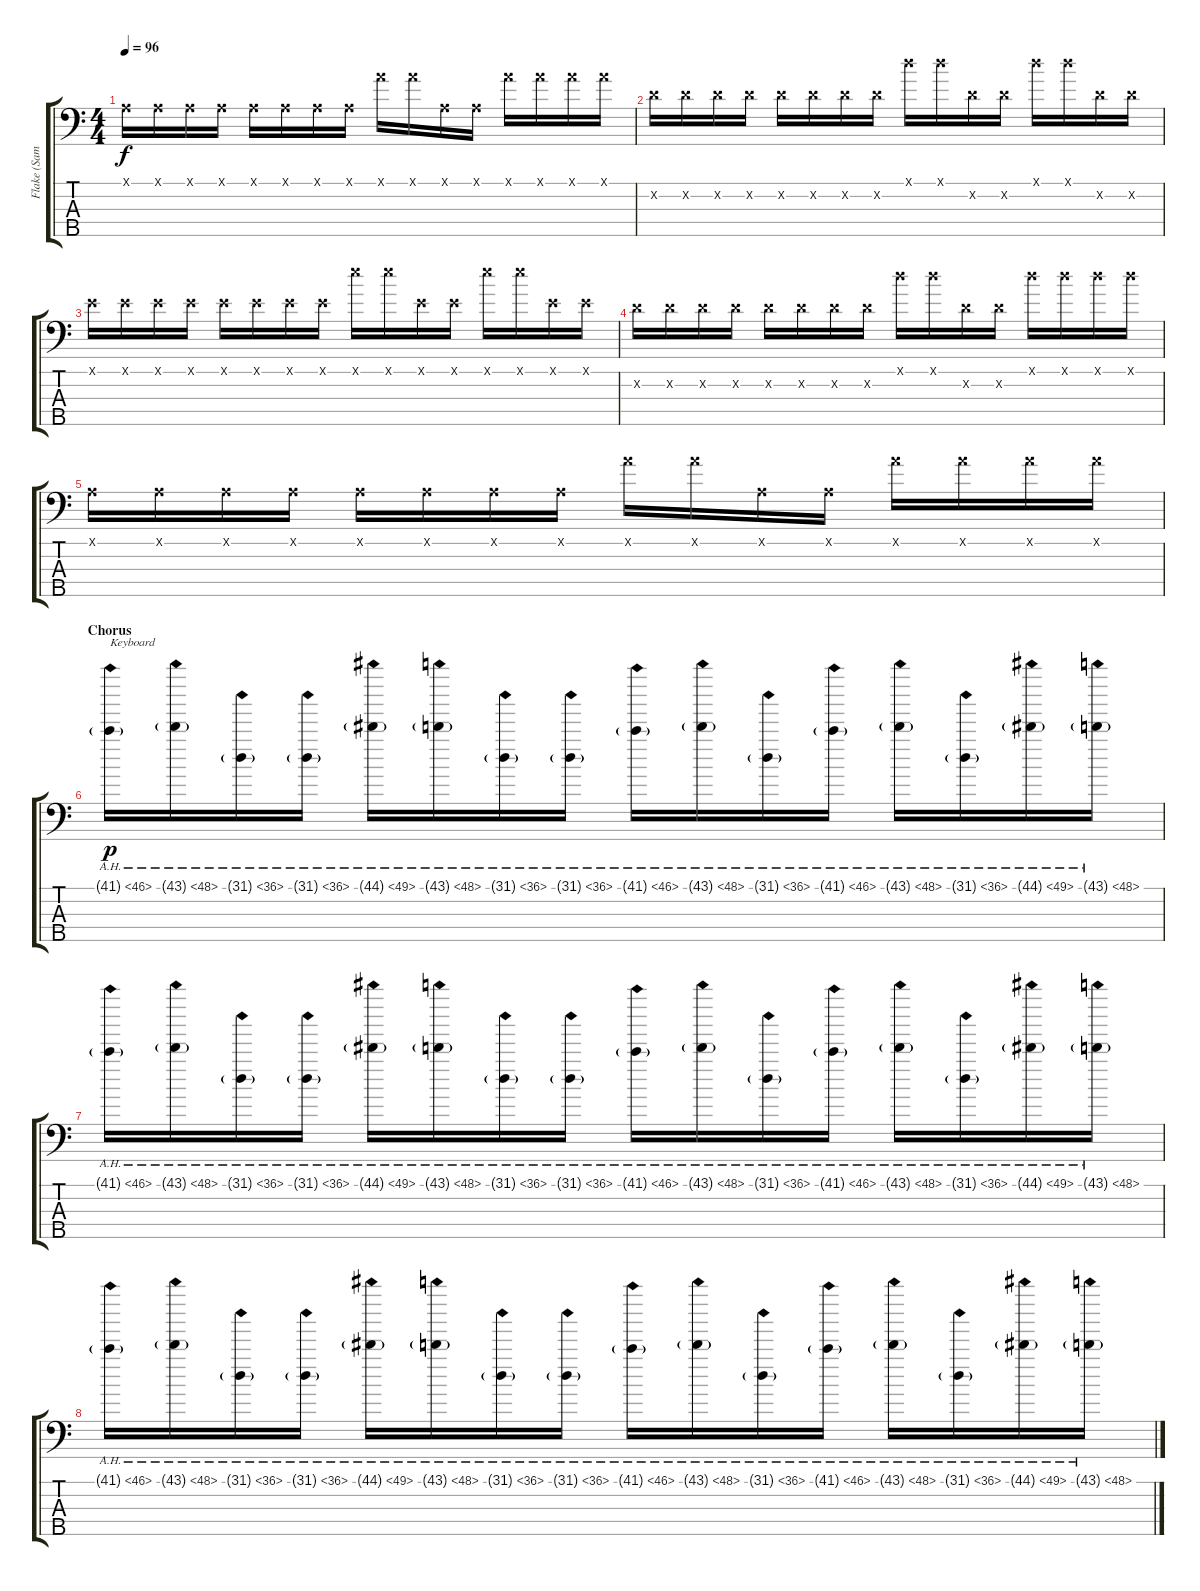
\track ("Flake (Sample 2 + Keyboard)" "Flake (Sam") {instrument lead2sawtooth}
\staff {score tabs}
\tuning (G2 D2 A1 E1 B0) {hide}
\ts (4 4)
\tempo 96
\clef f4
\ks c
14.1{x}.16{dy f} 14.1{x}.16 14.1{x}.16 14.1{x}.16 14.1{x}.16 14.1{x}.16 14.1{x}.16 14.1{x}.16 26.1{x}.16 26.1{x}.16 14.1{x}.16 14.1{x}.16 26.1{x}.16 26.1{x}.16 26.1{x}.16 26.1{x}.16 |
24.2{x}.16 24.2{x}.16 24.2{x}.16 24.2{x}.16 24.2{x}.16 24.2{x}.16 24.2{x}.16 24.2{x}.16 31.1{x}.16 31.1{x}.16 24.2{x}.16 24.2{x}.16 31.1{x}.16 31.1{x}.16 24.2{x}.16 24.2{x}.16 |
21.1{x}.16 21.1{x}.16 21.1{x}.16 21.1{x}.16 21.1{x}.16 21.1{x}.16 21.1{x}.16 21.1{x}.16 33.1{x}.16 33.1{x}.16 21.1{x}.16 21.1{x}.16 33.1{x}.16 33.1{x}.16 21.1{x}.16 21.1{x}.16 |
24.2{x}.16 24.2{x}.16 24.2{x}.16 24.2{x}.16 24.2{x}.16 24.2{x}.16 24.2{x}.16 24.2{x}.16 31.1{x}.16 31.1{x}.16 24.2{x}.16 24.2{x}.16 31.1{x}.16 31.1{x}.16 31.1{x}.16 31.1{x}.16 |
14.1{x}.16 14.1{x}.16 14.1{x}.16 14.1{x}.16 14.1{x}.16 14.1{x}.16 14.1{x}.16 14.1{x}.16 26.1{x}.16 26.1{x}.16 14.1{x}.16 14.1{x}.16 26.1{x}.16 26.1{x}.16 26.1{x}.16 26.1{x}.16 |
\section ("" "Chorus")
41.1{ah 5 g}.16{txt "Keyboard" dy p} 43.1{ah 5 g}.16 31.1{ah 5 g}.16 31.1{ah 5 g}.16 44.1{ah 5 g}.16 43.1{ah 5 g}.16 31.1{ah 5 g}.16 31.1{ah 5 g}.16 41.1{ah 5 g}.16 43.1{ah 5 g}.16 31.1{ah 5 g}.16 41.1{ah 5 g}.16 43.1{ah 5 g}.16 31.1{ah 5 g}.16 44.1{ah 5 g}.16 43.1{ah 5 g}.16 |
41.1{ah 5 g}.16 43.1{ah 5 g}.16 31.1{ah 5 g}.16 31.1{ah 5 g}.16 44.1{ah 5 g}.16 43.1{ah 5 g}.16 31.1{ah 5 g}.16 31.1{ah 5 g}.16 41.1{ah 5 g}.16 43.1{ah 5 g}.16 31.1{ah 5 g}.16 41.1{ah 5 g}.16 43.1{ah 5 g}.16 31.1{ah 5 g}.16 44.1{ah 5 g}.16 43.1{ah 5 g}.16 |
41.1{ah 5 g}.16 43.1{ah 5 g}.16 31.1{ah 5 g}.16 31.1{ah 5 g}.16 44.1{ah 5 g}.16 43.1{ah 5 g}.16 31.1{ah 5 g}.16 31.1{ah 5 g}.16 41.1{ah 5 g}.16 43.1{ah 5 g}.16 31.1{ah 5 g}.16 41.1{ah 5 g}.16 43.1{ah 5 g}.16 31.1{ah 5 g}.16 44.1{ah 5 g}.16 43.1{ah 5 g}.16
